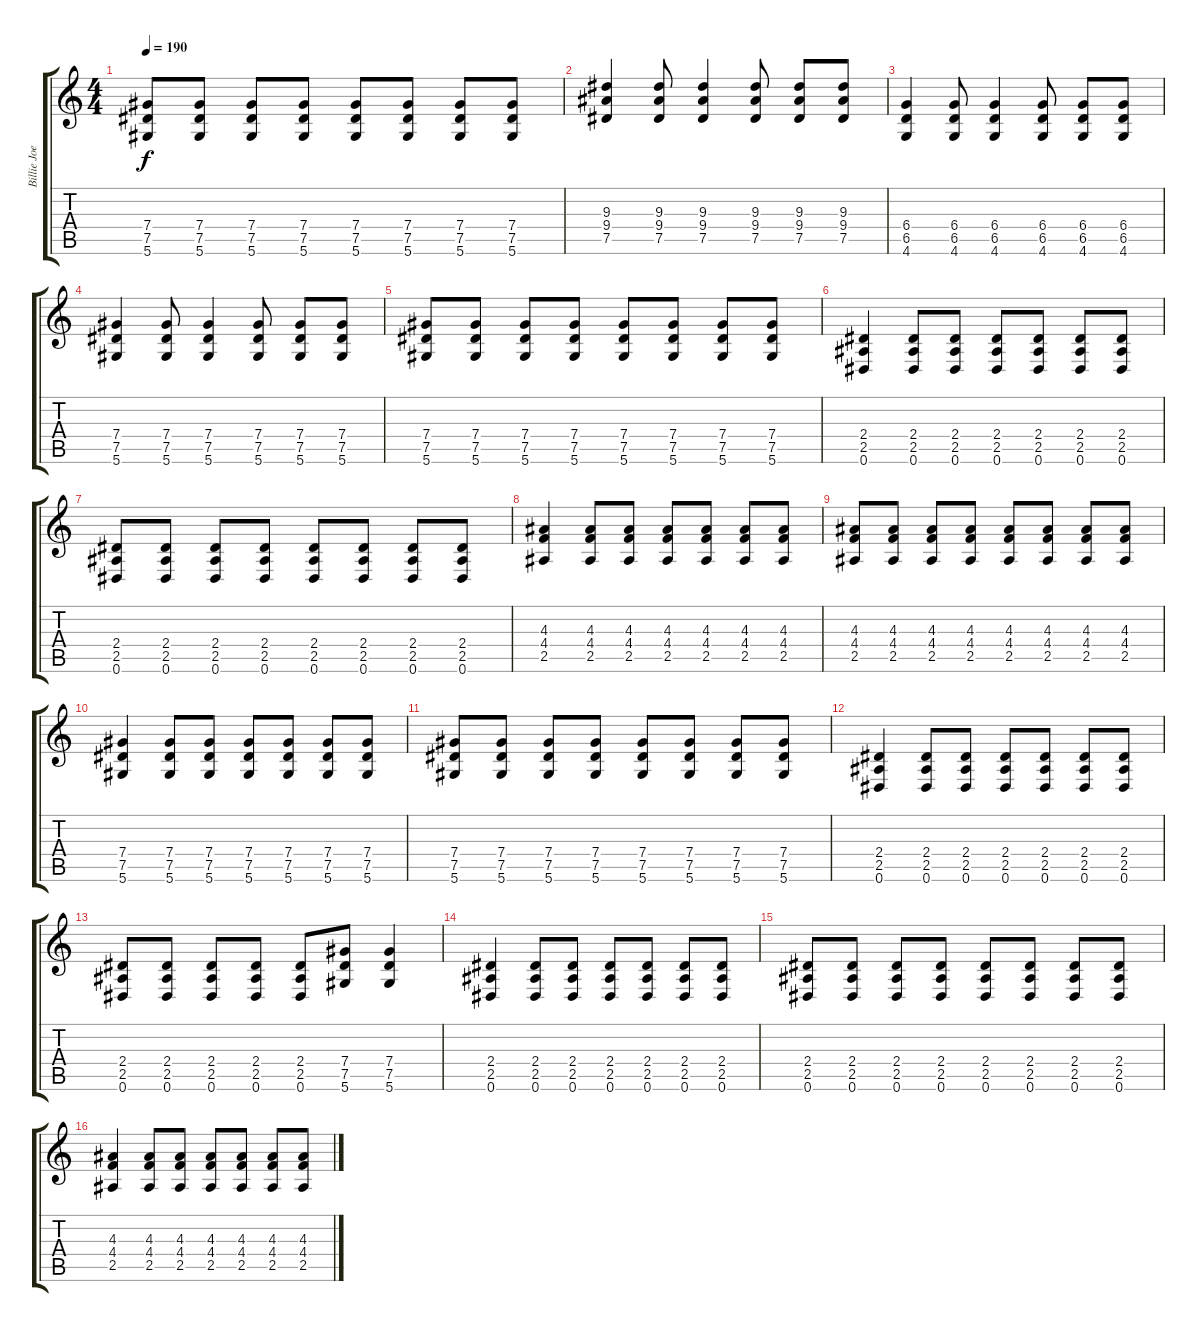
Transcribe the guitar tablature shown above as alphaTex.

\track ("Billie Joe" "Billie Joe") {instrument overdrivenguitar}
\staff {score tabs}
\tuning (Eb4 Bb3 Gb3 Db3 Ab2 Eb2) {hide}
\ts (4 4)
\tempo 190
\clef g2
\ks c
(7.4 7.5 5.6).8{dy f} (7.4 7.5 5.6).8 (7.4 7.5 5.6).8 (7.4 7.5 5.6).8 (7.4 7.5 5.6).8 (7.4 7.5 5.6).8 (7.4 7.5 5.6).8 (7.4 7.5 5.6).8 |
(9.3 9.4 7.5).4 (9.3 9.4 7.5).8 (9.3 9.4 7.5).4 (9.3 9.4 7.5).8 (9.3 9.4 7.5).8 (9.3 9.4 7.5).8 |
(6.4 6.5 4.6).4 (6.4 6.5 4.6).8 (6.4 6.5 4.6).4 (6.4 6.5 4.6).8 (6.4 6.5 4.6).8 (6.4 6.5 4.6).8 |
(7.4 7.5 5.6).4 (7.4 7.5 5.6).8 (7.4 7.5 5.6).4 (7.4 7.5 5.6).8 (7.4 7.5 5.6).8 (7.4 7.5 5.6).8 |
(7.4 7.5 5.6).8 (7.4 7.5 5.6).8 (7.4 7.5 5.6).8 (7.4 7.5 5.6).8 (7.4 7.5 5.6).8 (7.4 7.5 5.6).8 (7.4 7.5 5.6).8 (7.4 7.5 5.6).8 |
(2.4 2.5 0.6).4 (2.4 2.5 0.6).8 (2.4 2.5 0.6).8 (2.4 2.5 0.6).8 (2.4 2.5 0.6).8 (2.4 2.5 0.6).8 (2.4 2.5 0.6).8 |
(2.4 2.5 0.6).8 (2.4 2.5 0.6).8 (2.4 2.5 0.6).8 (2.4 2.5 0.6).8 (2.4 2.5 0.6).8 (2.4 2.5 0.6).8 (2.4 2.5 0.6).8 (2.4 2.5 0.6).8 |
(4.3 4.4 2.5).4 (4.3 4.4 2.5).8 (4.3 4.4 2.5).8 (4.3 4.4 2.5).8 (4.3 4.4 2.5).8 (4.3 4.4 2.5).8 (4.3 4.4 2.5).8 |
(4.3 4.4 2.5).8 (4.3 4.4 2.5).8 (4.3 4.4 2.5).8 (4.3 4.4 2.5).8 (4.3 4.4 2.5).8 (4.3 4.4 2.5).8 (4.3 4.4 2.5).8 (4.3 4.4 2.5).8 |
(7.4 7.5 5.6).4 (7.4 7.5 5.6).8 (7.4 7.5 5.6).8 (7.4 7.5 5.6).8 (7.4 7.5 5.6).8 (7.4 7.5 5.6).8 (7.4 7.5 5.6).8 |
(7.4 7.5 5.6).8 (7.4 7.5 5.6).8 (7.4 7.5 5.6).8 (7.4 7.5 5.6).8 (7.4 7.5 5.6).8 (7.4 7.5 5.6).8 (7.4 7.5 5.6).8 (7.4 7.5 5.6).8 |
(2.4 2.5 0.6).4 (2.4 2.5 0.6).8 (2.4 2.5 0.6).8 (2.4 2.5 0.6).8 (2.4 2.5 0.6).8 (2.4 2.5 0.6).8 (2.4 2.5 0.6).8 |
(2.4 2.5 0.6).8 (2.4 2.5 0.6).8 (2.4 2.5 0.6).8 (2.4 2.5 0.6).8 (2.4 2.5 0.6).8 (7.4 7.5 5.6).8 (7.4 7.5 5.6).4 |
(2.4 2.5 0.6).4 (2.4 2.5 0.6).8 (2.4 2.5 0.6).8 (2.4 2.5 0.6).8 (2.4 2.5 0.6).8 (2.4 2.5 0.6).8 (2.4 2.5 0.6).8 |
(2.4 2.5 0.6).8 (2.4 2.5 0.6).8 (2.4 2.5 0.6).8 (2.4 2.5 0.6).8 (2.4 2.5 0.6).8 (2.4 2.5 0.6).8 (2.4 2.5 0.6).8 (2.4 2.5 0.6).8 |
(4.3 4.4 2.5).4 (4.3 4.4 2.5).8 (4.3 4.4 2.5).8 (4.3 4.4 2.5).8 (4.3 4.4 2.5).8 (4.3 4.4 2.5).8 (4.3 4.4 2.5).8
